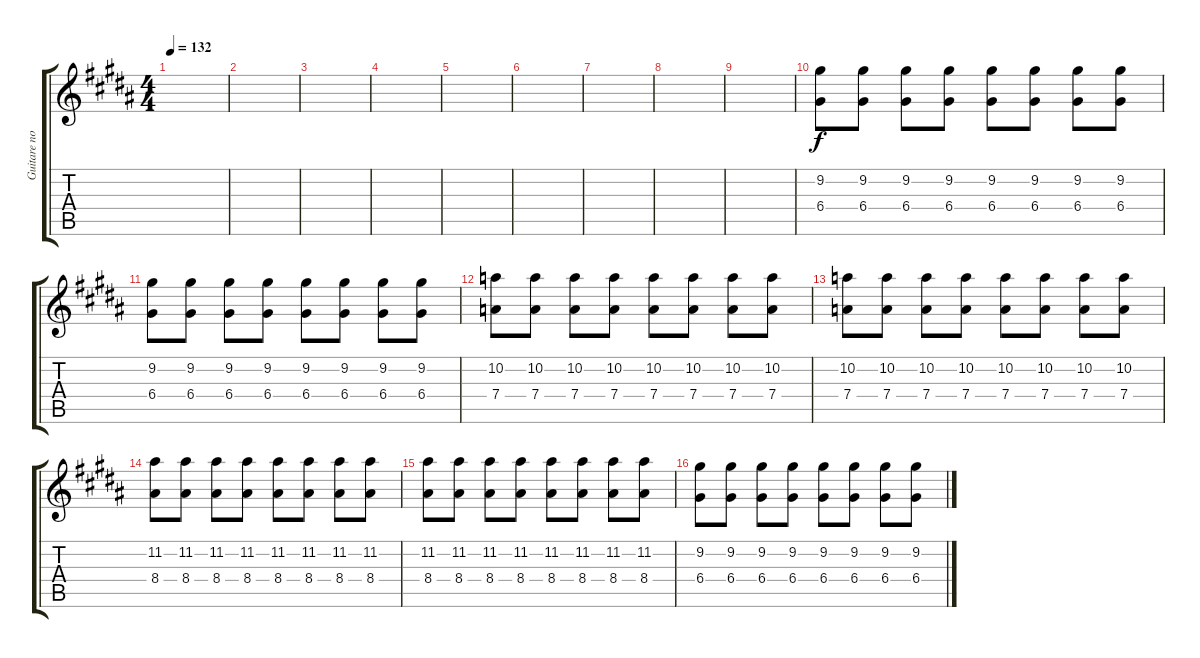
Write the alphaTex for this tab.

\track ("Guitare no. 2" "Guitare no") {instrument electricguitarjazz}
\staff {score tabs}
\tuning (E4 B3 G3 D3 A2 E2) {hide}
\ts (4 4)
\tempo 132
\clef g2
\ks b
|
|
|
|
|
|
|
|
|
(9.2 6.4).8 (9.2 6.4).8 (9.2 6.4).8 (9.2 6.4).8 (9.2 6.4).8 (9.2 6.4).8 (9.2 6.4).8 (9.2 6.4).8 |
(9.2 6.4).8 (9.2 6.4).8 (9.2 6.4).8 (9.2 6.4).8 (9.2 6.4).8 (9.2 6.4).8 (9.2 6.4).8 (9.2 6.4).8 |
(10.2 7.4).8 (10.2 7.4).8 (10.2 7.4).8 (10.2 7.4).8 (10.2 7.4).8 (10.2 7.4).8 (10.2 7.4).8 (10.2 7.4).8 |
(10.2 7.4).8 (10.2 7.4).8 (10.2 7.4).8 (10.2 7.4).8 (10.2 7.4).8 (10.2 7.4).8 (10.2 7.4).8 (10.2 7.4).8 |
(11.2 8.4).8 (11.2 8.4).8 (11.2 8.4).8 (11.2 8.4).8 (11.2 8.4).8 (11.2 8.4).8 (11.2 8.4).8 (11.2 8.4).8 |
(11.2 8.4).8 (11.2 8.4).8 (11.2 8.4).8 (11.2 8.4).8 (11.2 8.4).8 (11.2 8.4).8 (11.2 8.4).8 (11.2 8.4).8 |
(9.2 6.4).8 (9.2 6.4).8 (9.2 6.4).8 (9.2 6.4).8 (9.2 6.4).8 (9.2 6.4).8 (9.2 6.4).8 (9.2 6.4).8
